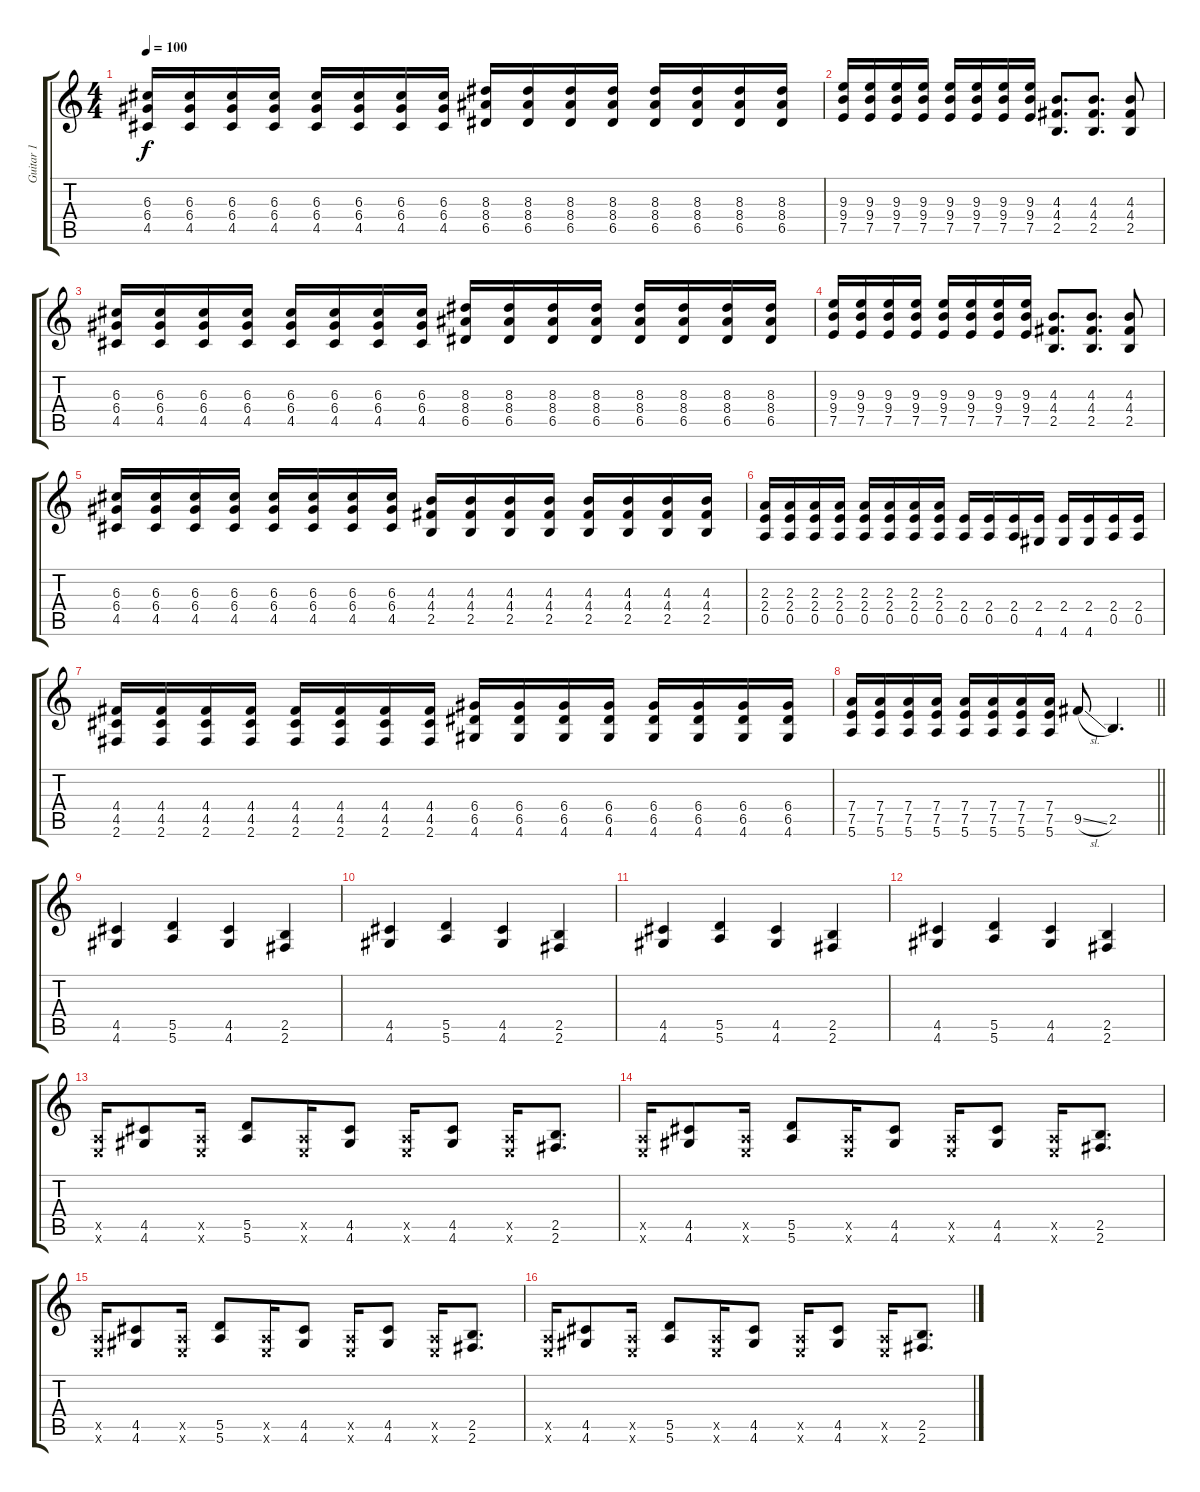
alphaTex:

\track ("Guitar 1" "Guitar 1") {instrument overdrivenguitar}
\staff {score tabs}
\tuning (E4 B3 G3 D3 A2 E2) {hide}
\ts (4 4)
\tempo 100
\clef g2
\ks c
(6.3 6.4 4.5).16{dy f} (6.3 6.4 4.5).16 (6.3 6.4 4.5).16 (6.3 6.4 4.5).16 (6.3 6.4 4.5).16 (6.3 6.4 4.5).16 (6.3 6.4 4.5).16 (6.3 6.4 4.5).16 (8.3 8.4 6.5).16 (8.3 8.4 6.5).16 (8.3 8.4 6.5).16 (8.3 8.4 6.5).16 (8.3 8.4 6.5).16 (8.3 8.4 6.5).16 (8.3 8.4 6.5).16 (8.3 8.4 6.5).16 |
(9.3 9.4 7.5).16 (9.3 9.4 7.5).16 (9.3 9.4 7.5).16 (9.3 9.4 7.5).16 (9.3 9.4 7.5).16 (9.3 9.4 7.5).16 (9.3 9.4 7.5).16 (9.3 9.4 7.5).16 (4.3 4.4 2.5).8{d} (4.3 4.4 2.5).8{d} (4.3 4.4 2.5).8 |
(6.3 6.4 4.5).16 (6.3 6.4 4.5).16 (6.3 6.4 4.5).16 (6.3 6.4 4.5).16 (6.3 6.4 4.5).16 (6.3 6.4 4.5).16 (6.3 6.4 4.5).16 (6.3 6.4 4.5).16 (8.3 8.4 6.5).16 (8.3 8.4 6.5).16 (8.3 8.4 6.5).16 (8.3 8.4 6.5).16 (8.3 8.4 6.5).16 (8.3 8.4 6.5).16 (8.3 8.4 6.5).16 (8.3 8.4 6.5).16 |
(9.3 9.4 7.5).16 (9.3 9.4 7.5).16 (9.3 9.4 7.5).16 (9.3 9.4 7.5).16 (9.3 9.4 7.5).16 (9.3 9.4 7.5).16 (9.3 9.4 7.5).16 (9.3 9.4 7.5).16 (4.3 4.4 2.5).8{d} (4.3 4.4 2.5).8{d} (4.3 4.4 2.5).8 |
(6.3 6.4 4.5).16 (6.3 6.4 4.5).16 (6.3 6.4 4.5).16 (6.3 6.4 4.5).16 (6.3 6.4 4.5).16 (6.3 6.4 4.5).16 (6.3 6.4 4.5).16 (6.3 6.4 4.5).16 (4.3 4.4 2.5).16 (4.3 4.4 2.5).16 (4.3 4.4 2.5).16 (4.3 4.4 2.5).16 (4.3 4.4 2.5).16 (4.3 4.4 2.5).16 (4.3 4.4 2.5).16 (4.3 4.4 2.5).16 |
(2.3 2.4 0.5).16 (2.3 2.4 0.5).16 (2.3 2.4 0.5).16 (2.3 2.4 0.5).16 (2.3 2.4 0.5).16 (2.3 2.4 0.5).16 (2.3 2.4 0.5).16 (2.3 2.4 0.5).16 (2.4 0.5).16 (2.4 0.5).16 (2.4 0.5).16 (2.4 4.6).16 (2.4 4.6).16 (2.4 4.6).16 (2.4 0.5).16 (2.4 0.5).16 |
(4.4 4.5 2.6).16 (4.4 4.5 2.6).16 (4.4 4.5 2.6).16 (4.4 4.5 2.6).16 (4.4 4.5 2.6).16 (4.4 4.5 2.6).16 (4.4 4.5 2.6).16 (4.4 4.5 2.6).16 (6.4 6.5 4.6).16 (6.4 6.5 4.6).16 (6.4 6.5 4.6).16 (6.4 6.5 4.6).16 (6.4 6.5 4.6).16 (6.4 6.5 4.6).16 (6.4 6.5 4.6).16 (6.4 6.5 4.6).16 |
\barLineRight lightlight
(7.4 7.5 5.6).16 (7.4 7.5 5.6).16 (7.4 7.5 5.6).16 (7.4 7.5 5.6).16 (7.4 7.5 5.6).16 (7.4 7.5 5.6).16 (7.4 7.5 5.6).16 (7.4 7.5 5.6).16 9.5{sl}.8 2.5.4{d} |
(4.5 4.6).4 (5.5 5.6).4 (4.5 4.6).4 (2.5 2.6).4 |
(4.5 4.6).4 (5.5 5.6).4 (4.5 4.6).4 (2.5 2.6).4 |
(4.5 4.6).4 (5.5 5.6).4 (4.5 4.6).4 (2.5 2.6).4 |
(4.5 4.6).4 (5.5 5.6).4 (4.5 4.6).4 (2.5 2.6).4 |
(0.5{x} 0.6{x}).16 (4.5 4.6).8 (0.5{x} 0.6{x}).16 (5.5 5.6).8 (0.5{x} 0.6{x}).16 (4.5 4.6).8 (0.5{x} 0.6{x}).16 (4.5 4.6).8 (0.5{x} 0.6{x}).16 (2.5 2.6).8{d} |
(0.5{x} 0.6{x}).16 (4.5 4.6).8 (0.5{x} 0.6{x}).16 (5.5 5.6).8 (0.5{x} 0.6{x}).16 (4.5 4.6).8 (0.5{x} 0.6{x}).16 (4.5 4.6).8 (0.5{x} 0.6{x}).16 (2.5 2.6).8{d} |
(0.5{x} 0.6{x}).16 (4.5 4.6).8 (0.5{x} 0.6{x}).16 (5.5 5.6).8 (0.5{x} 0.6{x}).16 (4.5 4.6).8 (0.5{x} 0.6{x}).16 (4.5 4.6).8 (0.5{x} 0.6{x}).16 (2.5 2.6).8{d} |
(0.5{x} 0.6{x}).16 (4.5 4.6).8 (0.5{x} 0.6{x}).16 (5.5 5.6).8 (0.5{x} 0.6{x}).16 (4.5 4.6).8 (0.5{x} 0.6{x}).16 (4.5 4.6).8 (0.5{x} 0.6{x}).16 (2.5 2.6).8{d}
